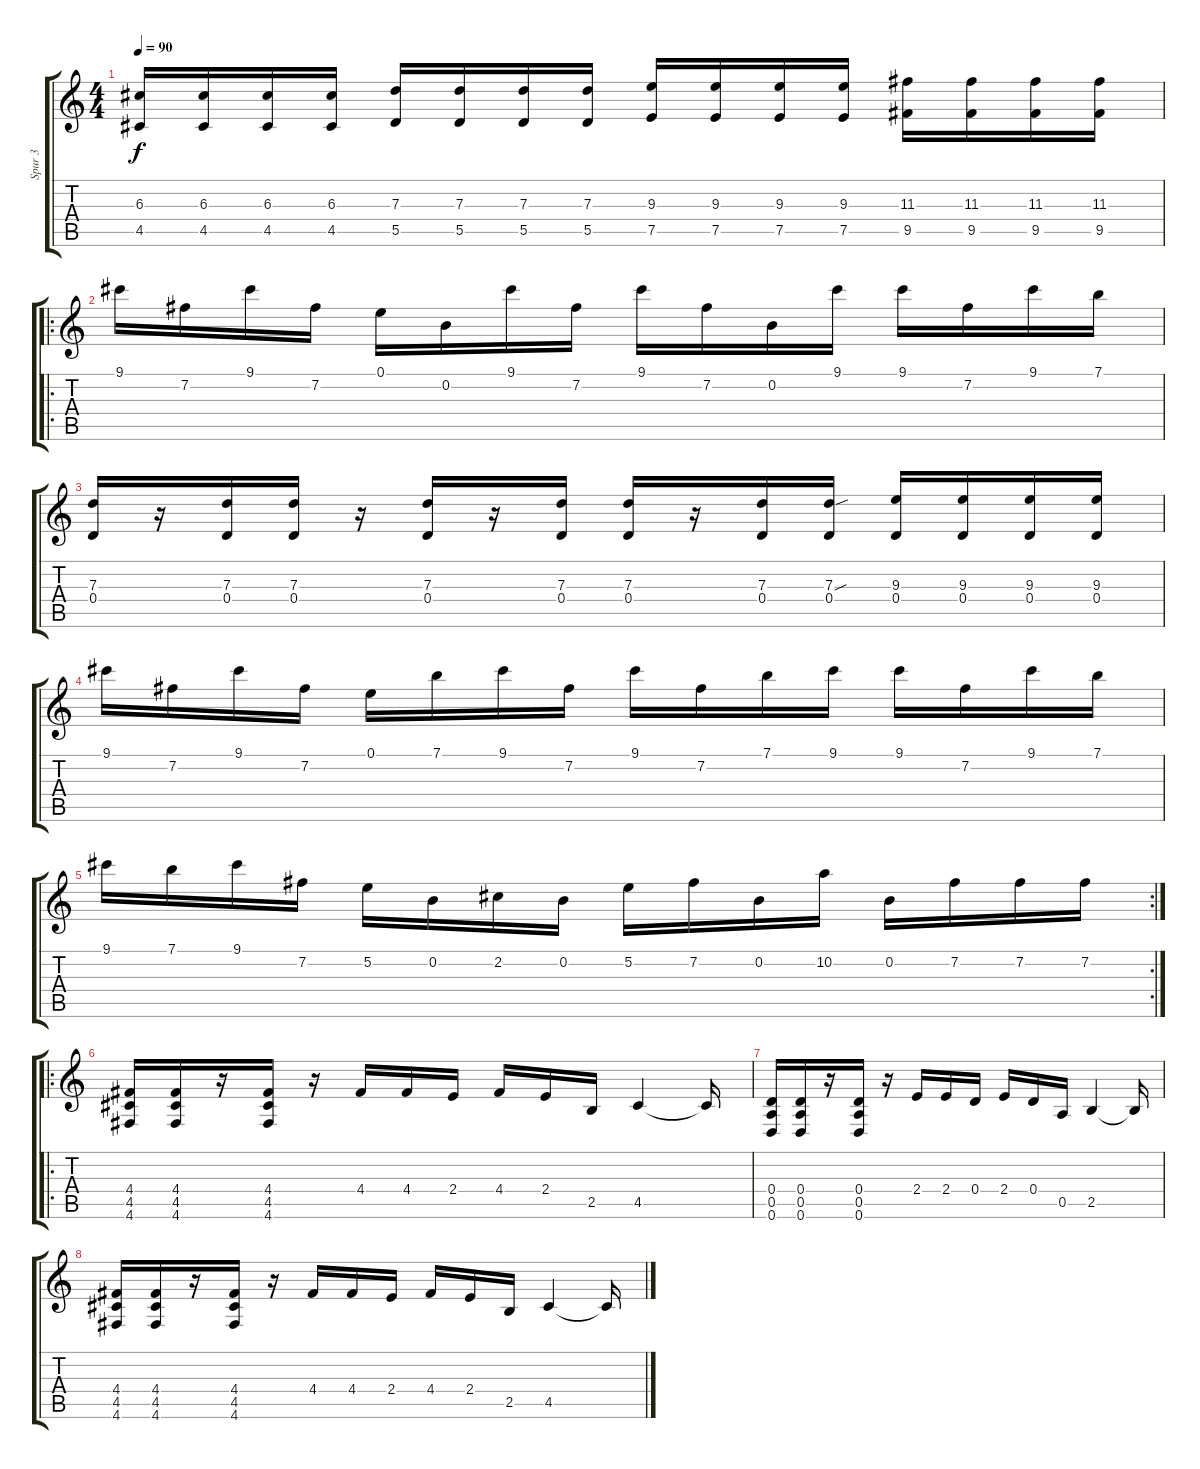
\track ("Spur 3" "Spur 3") {instrument distortionguitar}
\staff {score tabs}
\tuning (E4 B3 G3 D3 A2 D2) {hide}
\ts (4 4)
\tempo 90
\clef g2
\ks c
(6.3 4.5).16{dy f} (6.3 4.5).16 (6.3 4.5).16 (6.3 4.5).16 (7.3 5.5).16 (7.3 5.5).16 (7.3 5.5).16 (7.3 5.5).16 (9.3 7.5).16 (9.3 7.5).16 (9.3 7.5).16 (9.3 7.5).16 (11.3 9.5).16 (11.3 9.5).16 (11.3 9.5).16 (11.3 9.5).16 |
\ro
9.1.16 7.2.16 9.1.16 7.2.16 0.1.16 0.2.16 9.1.16 7.2.16 9.1.16 7.2.16 0.2.16 9.1.16 9.1.16 7.2.16 9.1.16 7.1.16 |
(7.3 0.4).16 r.16 (7.3 0.4).16 (7.3 0.4).16 r.16 (7.3 0.4).16 r.16 (7.3 0.4).16 (7.3 0.4).16 r.16 (7.3 0.4).16 (7.3{sou} 0.4).16 (9.3 0.4).16 (9.3 0.4).16 (9.3 0.4).16 (9.3 0.4).16 |
9.1.16 7.2.16 9.1.16 7.2.16 0.1.16 7.1.16 9.1.16 7.2.16 9.1.16 7.2.16 7.1.16 9.1.16 9.1.16 7.2.16 9.1.16 7.1.16 |
\rc 2
9.1.16 7.1.16 9.1.16 7.2.16 5.2.16 0.2.16 2.2.16 0.2.16 5.2.16 7.2.16 0.2.16 10.2.16 0.2.16 7.2.16 7.2.16 7.2.16 |
\ro
(4.4 4.5 4.6).16 (4.4 4.5 4.6).16 r.16 (4.4 4.5 4.6).16 r.16 4.4.16 4.4.16 2.4.16 4.4.16 2.4.16 2.5.16 4.5.4 4.5{t}.16 |
(0.4 0.5 0.6).16 (0.4 0.5 0.6).16 r.16 (0.4 0.5 0.6).16 r.16 2.4.16 2.4.16 0.4.16 2.4.16 0.4.16 0.5.16 2.5.4 2.5{t}.16 |
(4.4 4.5 4.6).16 (4.4 4.5 4.6).16 r.16 (4.4 4.5 4.6).16 r.16 4.4.16 4.4.16 2.4.16 4.4.16 2.4.16 2.5.16 4.5.4 4.5{t}.16
